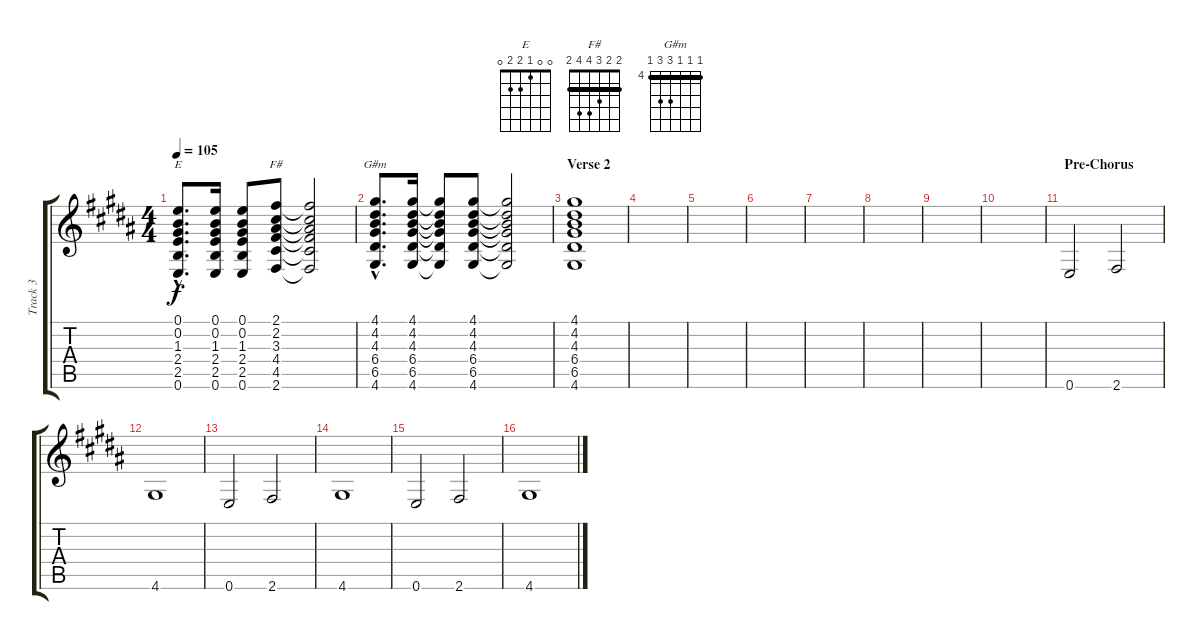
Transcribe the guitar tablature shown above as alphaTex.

\track ("Track 3" "Track 3") {instrument distortionguitar}
\staff {score tabs}
\tuning (E4 B3 G3 D3 A2 E2) {hide}
\chord ("E" 0 0 1 2 2 0)
\chord ("F#" 2 2 3 4 4 2) {barre 2}
\chord ("G#m" 4 4 4 6 6 4) {firstfret 4 barre 4}
\ts (4 4)
\tempo 105
\clef g2
\ks b
(0.1{hac} 0.2{hac} 1.3{hac} 2.4{hac} 2.5{hac} 0.6{hac}).8{d ch "E" dy f} (0.1 0.2 1.3 2.4 2.5 0.6).16 (0.1 0.2 1.3 2.4 2.5 0.6).8 (2.1 2.2 3.3 4.4 4.5 2.6).8{ch "F#"} (2.1{t} 2.2{t} 3.3{t} 4.4{t} 4.5{t} 2.6{t}).2 |
(4.1{hac} 4.2{hac} 4.3{hac} 6.4{hac} 6.5{hac} 4.6{hac}).8{d ch "G#m"} (4.1 4.2 4.3 6.4 6.5 4.6).16 (4.1{t} 4.2{t} 4.3{t} 6.4{t} 6.5{t} 4.6{t}).8 (4.1 4.2 4.3 6.4 6.5 4.6).8 (4.1{t} 4.2{t} 4.3{t} 6.4{t} 6.5{t} 4.6{t}).2 |
\section ("" "Verse 2")
(4.1 4.2 4.3 6.4 6.5 4.6).1{volume 0} |
|
|
|
|
|
|
|
\section ("" "Pre-Chorus")
0.6.2 2.6.2 |
4.6.1 |
0.6.2 2.6.2 |
4.6.1 |
0.6.2 2.6.2 |
4.6.1
